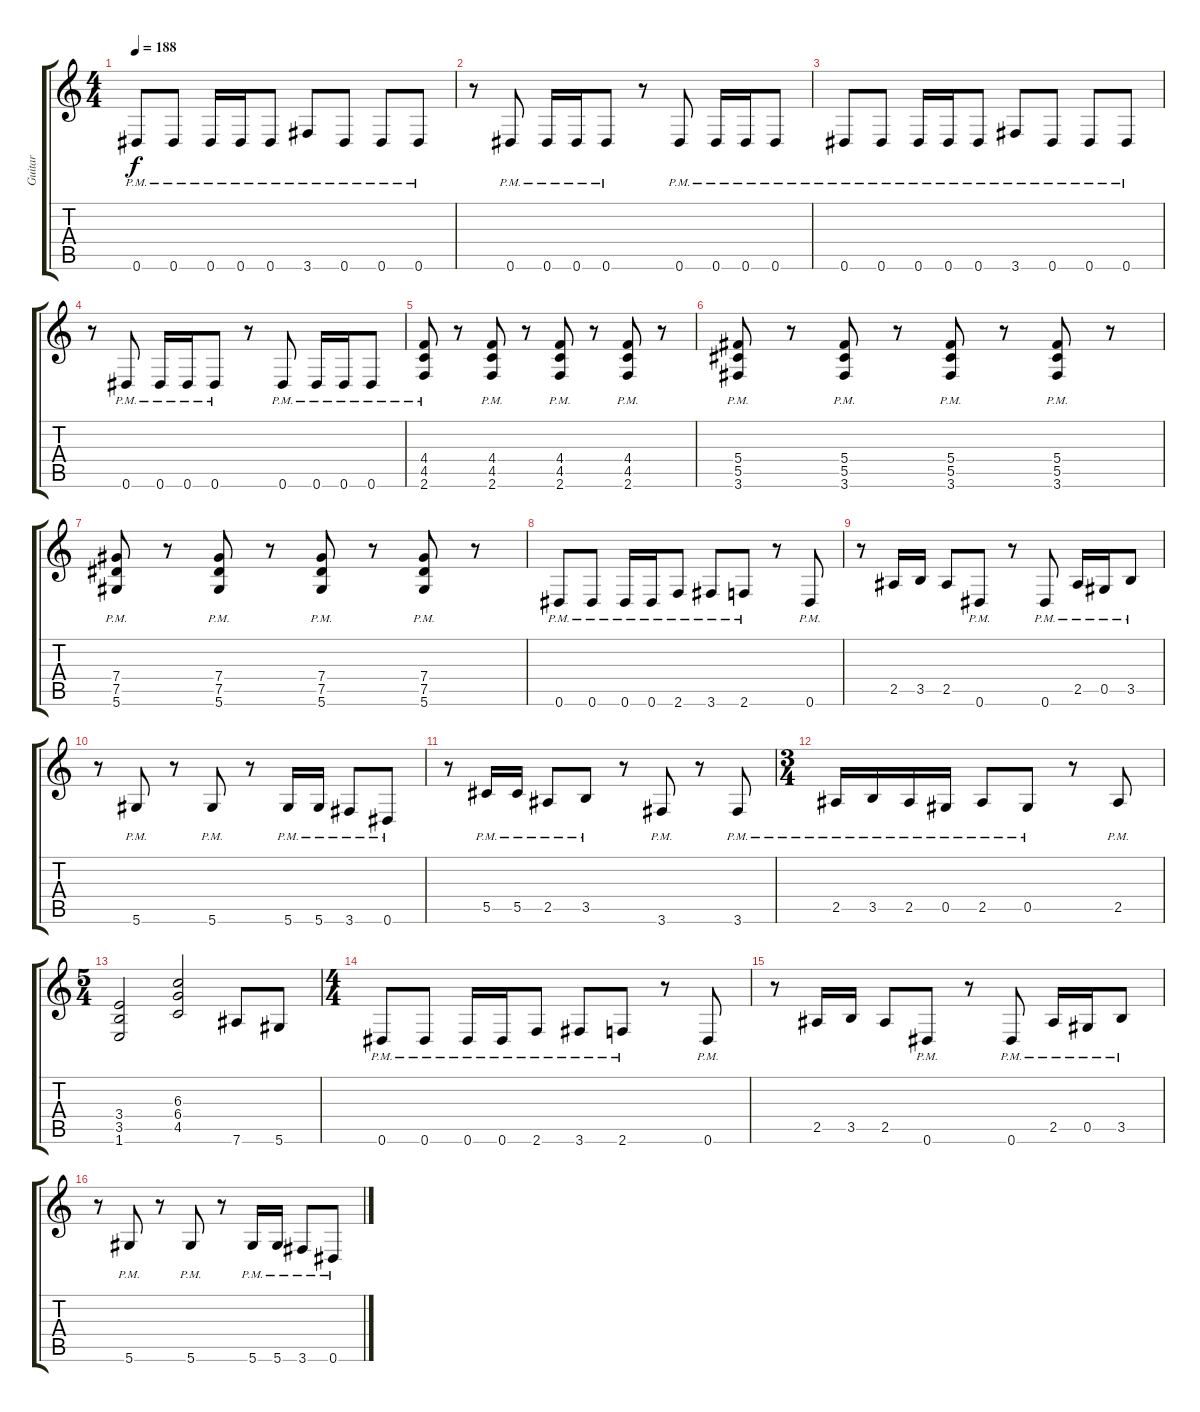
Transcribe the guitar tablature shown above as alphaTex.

\track ("Guitar" "Guitar") {instrument overdrivenguitar}
\staff {score tabs}
\tuning (Eb4 Bb3 Gb3 Db3 Ab2 Eb2) {hide}
\ts (4 4)
\tempo 188
\clef g2
\ks c
0.6{pm}.8{dy f} 0.6{pm}.8 0.6{pm}.16 0.6{pm}.16 0.6{pm}.8 3.6{pm}.8 0.6{pm}.8 0.6{pm}.8 0.6{pm}.8 |
r.8 0.6{pm}.8 0.6{pm}.16 0.6{pm}.16 0.6{pm}.8 r.8 0.6{pm}.8 0.6{pm}.16 0.6{pm}.16 0.6{pm}.8 |
0.6{pm}.8 0.6{pm}.8 0.6{pm}.16 0.6{pm}.16 0.6{pm}.8 3.6{pm}.8 0.6{pm}.8 0.6{pm}.8 0.6{pm}.8 |
r.8 0.6{pm}.8 0.6{pm}.16 0.6{pm}.16 0.6{pm}.8 r.8 0.6{pm}.8 0.6{pm}.16 0.6{pm}.16 0.6{pm}.8 |
(4.4{pm} 4.5{pm} 2.6{pm}).8 r.8 (4.4{pm} 4.5{pm} 2.6{pm}).8 r.8 (4.4{pm} 4.5{pm} 2.6{pm}).8 r.8 (4.4{pm} 4.5{pm} 2.6{pm}).8 r.8 |
(5.4{pm} 5.5{pm} 3.6{pm}).8 r.8 (5.4{pm} 5.5{pm} 3.6{pm}).8 r.8 (5.4{pm} 5.5{pm} 3.6{pm}).8 r.8 (5.4{pm} 5.5{pm} 3.6{pm}).8 r.8 |
(7.4{pm} 7.5{pm} 5.6{pm}).8 r.8 (7.4{pm} 7.5{pm} 5.6{pm}).8 r.8 (7.4{pm} 7.5{pm} 5.6{pm}).8 r.8 (7.4{pm} 7.5{pm} 5.6{pm}).8 r.8 |
0.6{pm}.8 0.6{pm}.8 0.6{pm}.16 0.6{pm}.16 2.6{pm}.8 3.6{pm}.8 2.6{pm}.8 r.8 0.6{pm}.8 |
r.8 2.5.16 3.5.16 2.5.8 0.6{pm}.8 r.8 0.6{pm}.8 2.5{pm}.16 0.5{pm}.16 3.5{pm}.8 |
r.8 5.6{pm}.8 r.8 5.6{pm}.8 r.8 5.6{pm}.16 5.6{pm}.16 3.6{pm}.8 0.6{pm}.8 |
r.8 5.5{pm}.16 5.5{pm}.16 2.5{pm}.8 3.5{pm}.8 r.8 3.6{pm}.8 r.8 3.6{pm}.8 |
\ts (3 4)
2.5{pm}.16 3.5{pm}.16 2.5{pm}.16 0.5{pm}.16 2.5{pm}.8 0.5{pm}.8 r.8 2.5{pm}.8 |
\ts (5 4)
(3.4 3.5 1.6).2 (6.3 6.4 4.5).2 7.6.8 5.6.8 |
\ts (4 4)
0.6{pm}.8 0.6{pm}.8 0.6{pm}.16 0.6{pm}.16 2.6{pm}.8 3.6{pm}.8 2.6{pm}.8 r.8 0.6{pm}.8 |
r.8 2.5.16 3.5.16 2.5.8 0.6{pm}.8 r.8 0.6{pm}.8 2.5{pm}.16 0.5{pm}.16 3.5{pm}.8 |
r.8 5.6{pm}.8 r.8 5.6{pm}.8 r.8 5.6{pm}.16 5.6{pm}.16 3.6{pm}.8 0.6{pm}.8
